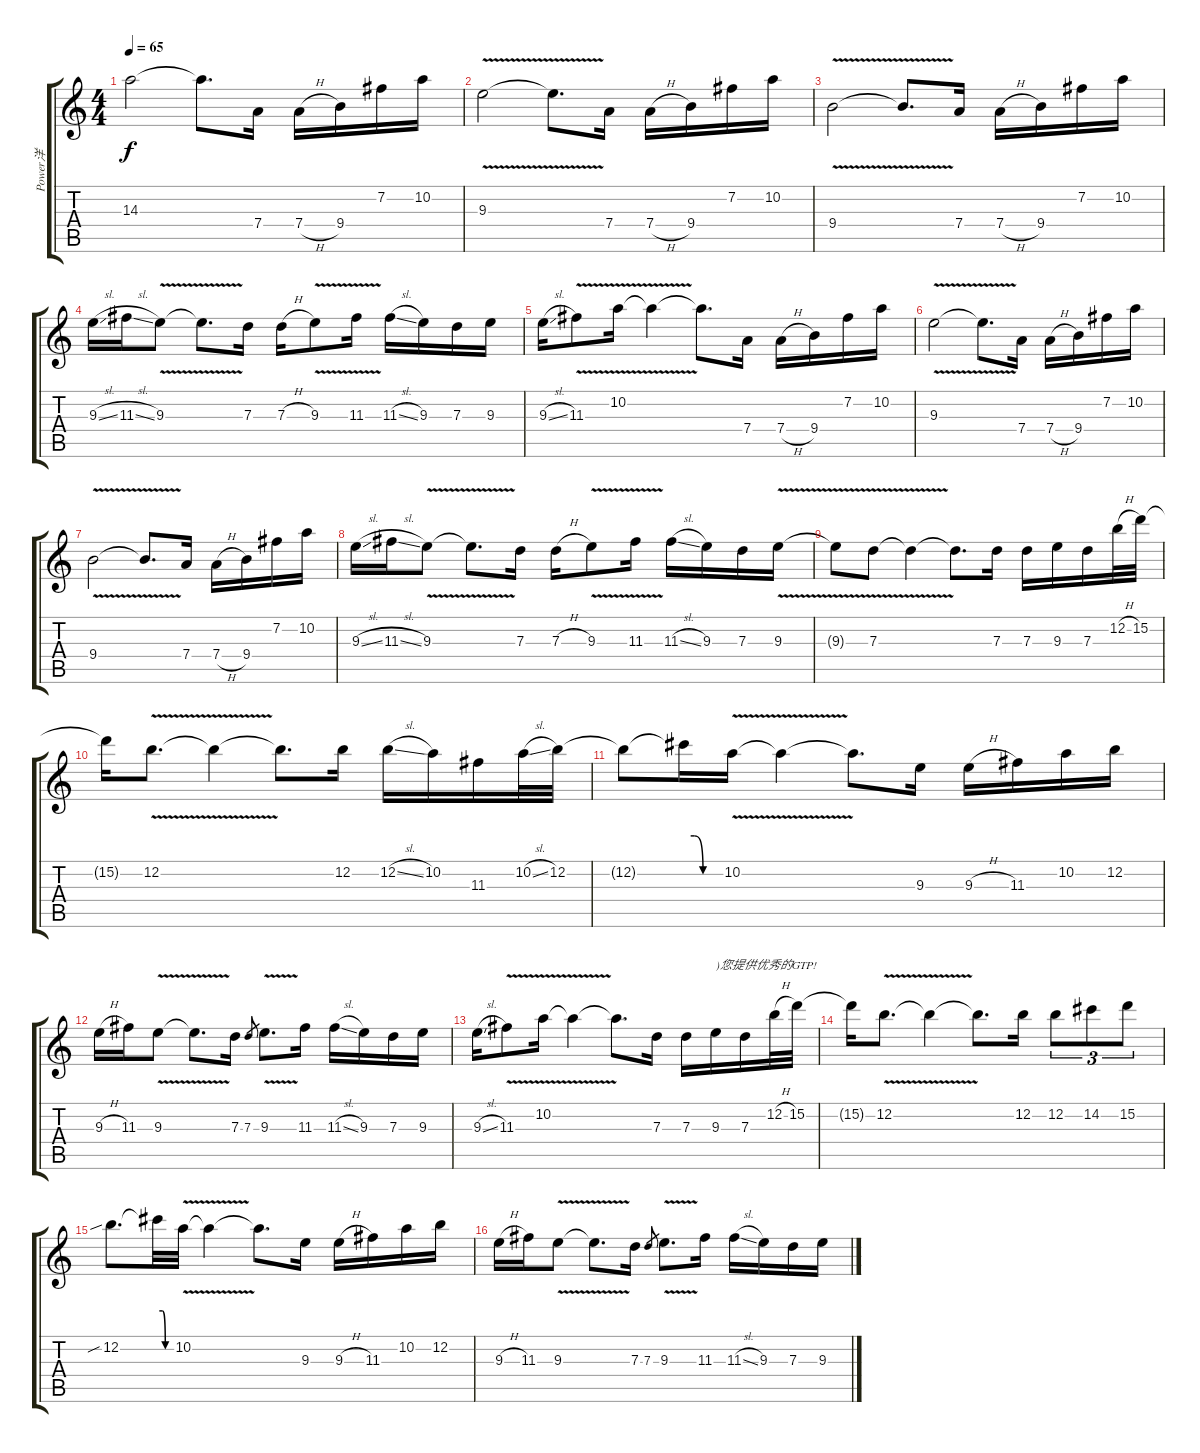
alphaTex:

\track ("Power洋" "Power洋") {instrument overdrivenguitar}
\staff {score tabs}
\tuning (E4 B3 G3 D3 A2 E2) {hide}
\ts (4 4)
\tempo 65
\clef g2
\ks c
14.3{t}.2{dy f} 14.3{t}.8{d} 7.4.16 7.4{h}.16 9.4.16 7.2.16 10.2.16 |
9.3{v}.2 9.3{t}.8{d} 7.4.16 7.4{h}.16 9.4.16 7.2.16 10.2.16 |
9.4{v}.2 9.4{t}.8{d} 7.4.16 7.4{h}.16 9.4.16 7.2.16 10.2.16 |
9.3{sl}.16 11.3{sl}.16 9.3{v}.8 9.3{t}.8{d} 7.3.16 7.3{h}.16 9.3{v}.8 11.3{v}.16 11.3{sl}.16 9.3.16 7.3.16 9.3.16 |
9.3{sl}.16 11.3{v}.8 10.2{v}.16 10.2{t}.4 10.2{t}.8{d} 7.4.16 7.4{h}.16 9.4.16 7.2.16 10.2.16 |
9.3{v}.2 9.3{t}.8{d} 7.4.16 7.4{h}.16 9.4.16 7.2.16 10.2.16 |
9.4{v}.2 9.4{t}.8{d} 7.4.16 7.4{h}.16 9.4.16 7.2.16 10.2.16 |
9.3{sl}.16 11.3{sl}.16 9.3{v}.8 9.3{t}.8{d} 7.3.16 7.3{h}.16 9.3{v}.8 11.3{v}.16 11.3{sl}.16 9.3.16 7.3.16 9.3{v}.16 |
9.3{t}.8 7.3{v}.8 7.3{t}.4 7.3{t}.8{d} 7.3.16 7.3.16 9.3.16 7.3.16 12.2{h}.32 15.2.32 |
15.2{t}.16 12.2{v}.8{d} 12.2{t}.4 12.2{t}.8{d} 12.2.16 12.2{sl}.16 10.2.16 11.3.16 10.2{sl}.32 12.2.32 |
12.2{t}.8 12.2{be (custom 0 4 15 4 30 0 60 0) t}.16 10.2{v}.16 10.2{t}.4 10.2{t}.8{d} 9.3.16 9.3{h}.16 11.3.16 10.2.16 12.2.16 |
9.3{h}.16 11.3.16 9.3{v}.8 9.3{t}.8{d} 7.3.16 7.3.8{gr} 9.3{v}.8{d} 11.3.16 11.3{sl}.16 9.3.16 7.3.16 9.3.16 |
9.3{sl}.16 11.3{v}.8 10.2{v}.16 10.2{t}.4 10.2{t}.8{d} 7.3.16 7.3.16 9.3.16{txt ")您提供优秀的GTP!"} 7.3.16 12.2{h}.32 15.2.32 |
15.2{t}.16 12.2{v}.8{d} 12.2{t}.4 12.2{t}.8{d} 12.2.16 12.2.8{tu (3 2)} 14.2.8{tu (3 2)} 15.2.8{tu (3 2)} |
12.2{sib}.8{d} 12.2{be (custom 0 4 15 4 30 0 60 0) t}.32 10.2{v}.32 10.2{t}.4 10.2{t}.8{d} 9.3.16 9.3{h}.16 11.3.16 10.2.16 12.2.16 |
9.3{h}.16 11.3.16 9.3{v}.8 9.3{t}.8{d} 7.3.16 7.3.8{gr} 9.3{v}.8{d} 11.3.16 11.3{sl}.16 9.3.16 7.3.16 9.3.16
